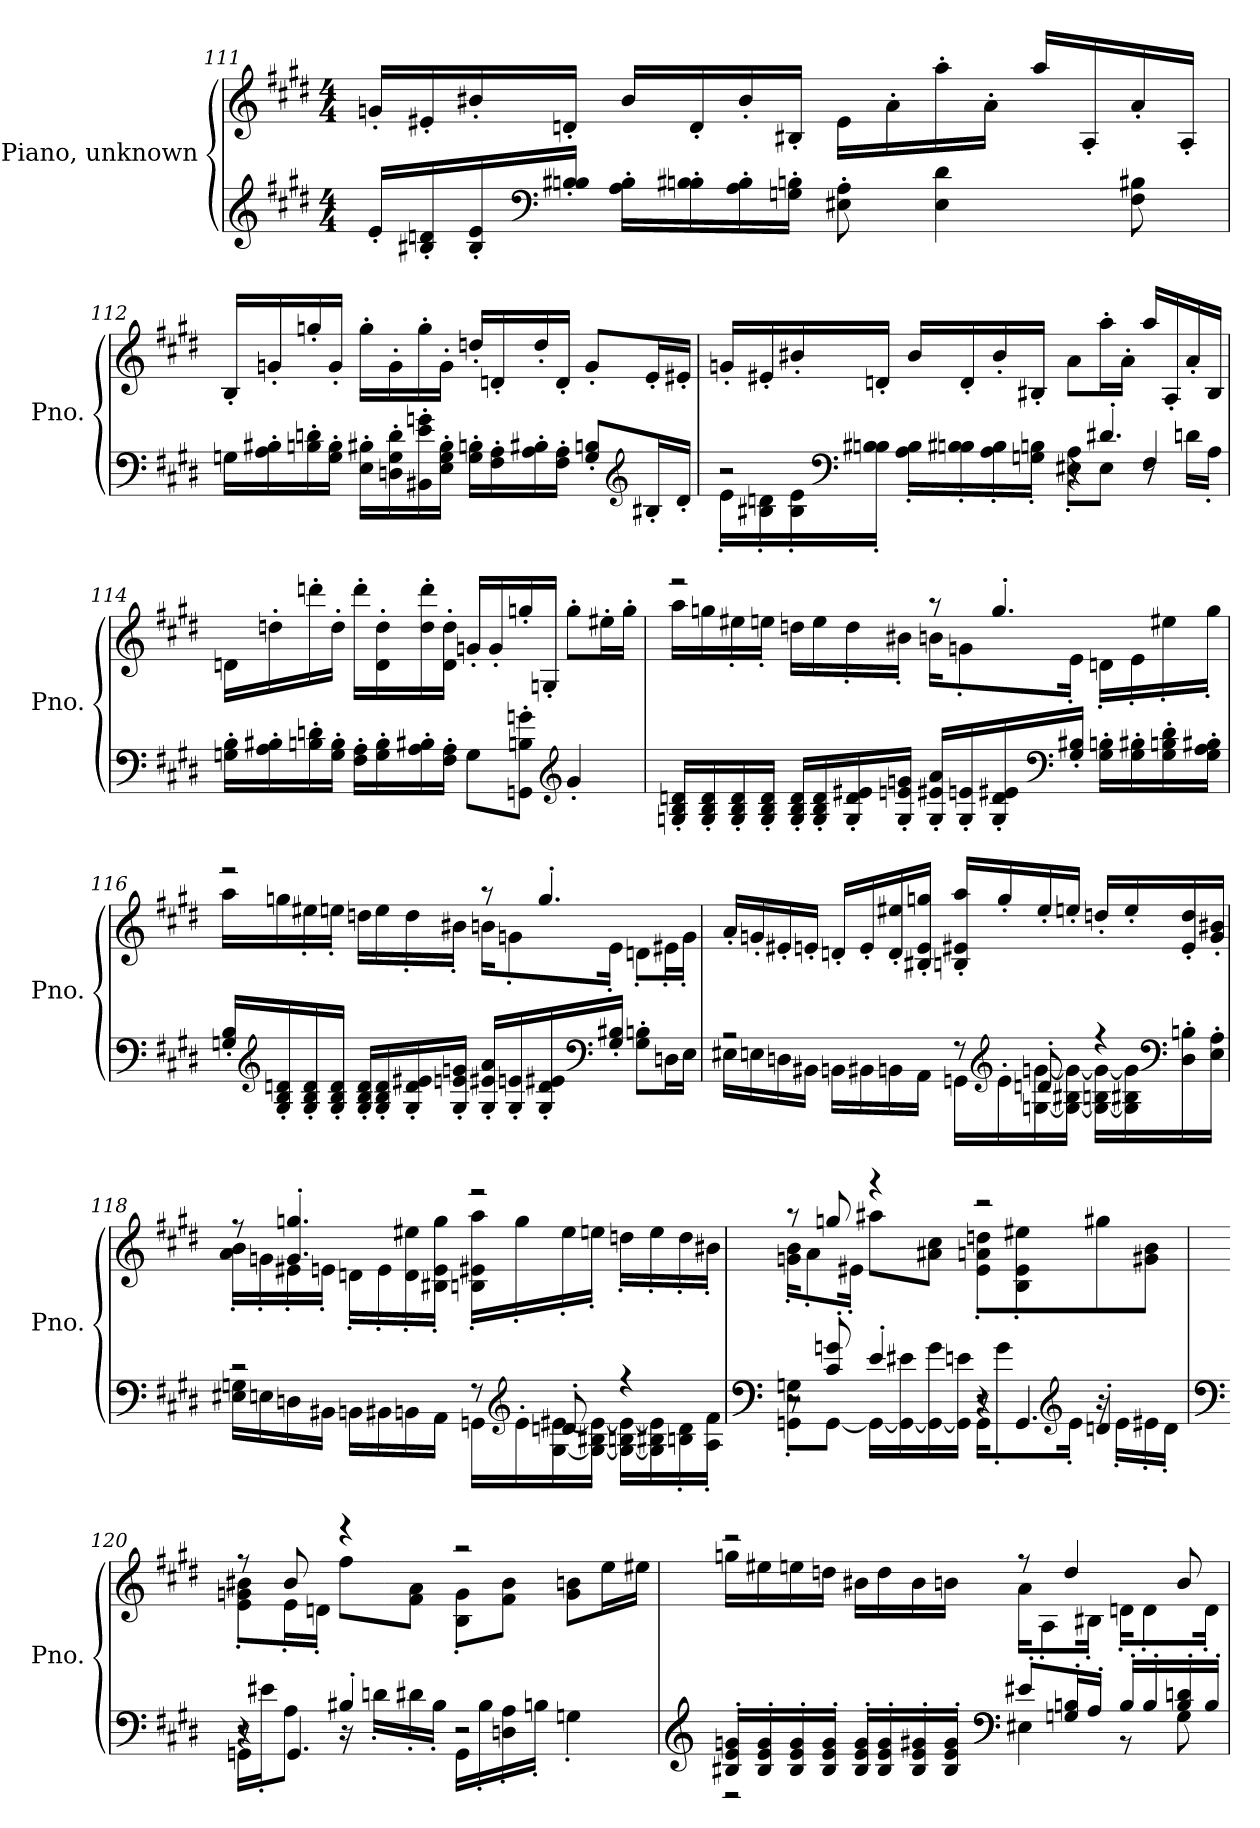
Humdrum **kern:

**kern	**kern
*part1	*part1
*staff2	*staff1
*I"Piano, unknown	*
*I'Pno.	*
!!LO:LB:g=z
*clefG2	*clefG2
*k[f#c#g#d#]	*k[f#c#g#d#]
*M4/4	*M4/4
=111	=111
16e'/LL	16gn'/LL
16B#X/' 16dn/'	16e#X'/
16B#/' 16e/'	16b#X'/
*clefF4	*
16Bn/' 16B#X/'JJ	16dn'/JJ
16A\' 16B#\'LL	16b#/LL
16Bn\' 16B#X\'	16d'/
16A\' 16B#\'	16b#'/
16Gn\' 16Bn\'JJ	16B#X'/JJ
8E#X\' 8A\'	16e#\LL
.	16a'\
4E#\ 4d\	16aa'\
.	16a'\JJ
.	16aa/LL
.	16A'/
8F#\ 8B#X\	16a'/
.	16A'/JJ
!!LO:LB:g=z
=112	=112
16Gn\LL	16B'/LL
16A\' 16B#X\'	16gn'/
16Bn\' 16dn\'	16ggn'/
16G\' 16B\'JJ	16g'/JJ
16E\' 16B#X\'LL	16gg'\LL
16Dn\' 16G\' 16d\'	16g'\
16BB#X\' 16e\' 16gn\'	16gg'\
16E\' 16G\' 16B#\'JJ	16g'\JJ
16G\' 16Bn\'LL	16ddn'/LL
16F#\' 16A\'	16dn'/
16A\' 16B#X\'	16dd'/
16F#\' 16A\'JJ	16d'/JJ
8G/' 8Bn/'L	8g'/L
*clefG2	*
16B#X'/L	16e'/L
16d'/JJ	16e#X'/JJ
!!LO:LB:g=z
=113	=113
*^	*
*	*^	*
2r	16e'\LL	2r	16gn'/LL
.	16B#X\' 16dn\'	.	16e#X'/
.	16B#\' 16e\'	.	16b#X'/
*clefF4	*	*	*
.	16Bn\' 16B#X\'JJ	.	16dn'/JJ
.	16A\' 16B#\'LL	.	16b#/LL
.	16Bn\' 16B#X\'	.	16d'/
.	16A\' 16B#\'	.	16b#'/
.	16Gn\' 16Bn\'JJ	.	16B#X'/JJ
8r	8E#X\' 8A\'L	4r	8a\L
4.d#X'/	8E#\J	.	16aa'\L
.	.	.	16a'\JJ
.	8r	4F#/	16aa/LL
.	.	.	16A'/
.	16dn\LL	.	16a'/
.	16A'\JJ	.	16B#/JJ
*v	*v	*v	*
!!LO:PB:g=z
=114	=114
16Gn\' 16B\'LL	16dn\LL
16A\' 16B#X\'	16ddn'\
16Bn\' 16dn\'	16dddn'\
16G\' 16B\'JJ	16dd'\JJ
16F#\' 16A\'LL	16ddd'\LL
16G\' 16B\'	16d\' 16dd\'
16A\' 16B#X\'	16dd\' 16ddd\'
16F#\' 16A\'JJ	16d\' 16dd\'JJ
8G\L	16gn'/LL
.	16g'/
8GGn\' 8Bn\' 8gn\'J	16ggn'/
.	16Gn'/JJ
*clefG2	*
4g'/	8gg'\L
.	16ee#X'\L
.	16gg'\JJ
!!LO:LB:g=z
=115	=115
*	*^
16Gn/' 16B/' 16dn/'LL	2r	16aa\LL
16G/' 16B/' 16d/'	.	16ggn\
16G/' 16B/' 16d/'	.	16ee#X'\
16G/' 16B/' 16d/'JJ	.	16een'\JJ
16G/' 16B/' 16d/'LL	.	16ddn\LL
16G/' 16B/' 16d/'	.	16ee\
16G/' 16d/' 16e#X/'	.	16dd'\
16G/' 16en/' 16gn/'JJ	.	16b#X'\JJ
16G/' 16e#X/' 16a/'LL	8r	16bn\KL
16G/' 16en/'	.	8gn'\
16G/' 16d/' 16e#X/'	4.gg'/	.
*clefF4	*	*
16G/' 16B#X/'JJ	.	16e'\Jk
16G\' 16Bn\'LL	.	16dn'\LL
16G\' 16B#X\'	.	16e'\
16G\' 16Bn\' 16d\'	.	16ee#X'\
16G\' 16A\' 16B#X\'JJ	.	16gg'\JJ
!!LO:LB:g=z	!!
=116	=116	=116
16Gn/' 16B/'LL	2r	16aa\LL
*clefG2	*	*
16G/' 16B/' 16dn/'	.	16ggn\
16G/' 16B/' 16d/'	.	16ee#X'\
16G/' 16B/' 16d/'JJ	.	16een'\JJ
16G/' 16B/' 16d/'LL	.	16ddn\LL
16G/' 16B/' 16d/'	.	16ee\
16G/' 16d/' 16e#X/'	.	16dd'\
16G/' 16en/' 16gn/'JJ	.	16b#X'\JJ
16G/' 16e#X/' 16a/'LL	8r	16bn\KL
16G/' 16en/'	.	8gn'\
16G/' 16d/' 16e#X/'	4.gg'/	.
*clefF4	*	*
16G/' 16B#X/'JJ	.	16e'\Jk
8G\' 8Bn\'L	.	8dn'\L
16Dn\L	.	16e#X'\L
16E\JJ	.	16g'\JJ
*	*v	*v
!!LO:LB:g=z
=117	=117
*^	*
2r	16E#X\LL	16a'/LL
.	16En\	16gn'/
.	16Dn\	16e#X'/
.	16BB#X\JJ	16en'/JJ
.	16BBn\LL	16dn'/LL
.	16BB#X\	16e'/
.	16BBn\	16d/' 16ee#X/'
.	16AA\JJ	16B#X/' 16e/' 16ggn/'JJ
8r	16GGn\LL	16Bn/' 16e#X/' 16aa/'LL
*clefG2	*	*
.	16e'\	16gg'/
8dn'/	[16Gn\ [16gn\	16ee#'/
.	16G\_ 16B#X\ 16g\_JJ	16een'/JJ
4r	16G\_ 16Bn\ 16g\_LL	16ddn'/LL
.	16G\] 16B#X\ 16g\]	16ee'/
*clefF4	*	*
.	16D\' 16Bn\'	16e#/' 16dd/'
.	16E\' 16A\'JJ	16g/' 16b#X/'JJ
!!LO:LB:g=z
=118	=118	=118
*	*	*^
2r	16E#X\ 16Gn\LL	8r	16a\' 16b\'LL
.	16En\	.	16gn'\
.	16Dn\	4.g/' 4.ggn/'	16e#X'\
.	16BB#X\JJ	.	16en'\JJ
.	16BBn\LL	.	16dn'\LL
.	16BB#X\	.	16e'\
.	16BBn\	.	16d\' 16ee#X\'
.	16AA\JJ	.	16B#X\' 16e\' 16gg\'JJ
8r	16GGn\LL	2r	16Bn\' 16e#X\' 16aa\'LL
*clefG2	*	*	*
.	16e'\	.	16gg'\
8dn'/	[16G\ [16e#X\	.	16ee#'\
.	16G\_ 16B#X\ 16e#\_JJ	.	16een'\JJ
4r	16G\_ 16Bn\ 16e#\_LL	.	16ddn'\LL
.	16G\] 16B#X\ 16e#\]	.	16ee'\
.	16Bn\' 16d\'	.	16dd'\
.	16A\' 16f#\'JJ	.	16b#X'\JJ
*v	*v	*	*
!!LO:LB:g=z	!!
=119	=119	=119
*clefF4	*	*
*^	*	*
*	*^	*	*
2r	8GGn\' 8Gn\'L	8r	8r	16gn\' 16b\'KL
.	.	.	.	8a'\
.	[8GG\J	8c#/' 8gn/'	8ggn/	.
.	.	.	.	16e#X'\Jk
.	16GG\LL_	4e'/	4r	8aa#X\L
.	16GG\_ 16e#X\	.	.	.
.	16GG\_ 16g\	.	.	8a#X\ 8cc#\J
.	16GG\] 16en\JJ	.	.	.
4r	16GG\KL	8r	2r	8e#\' 8an\' 8ddn\'L
.	8g'\	.	.	.
.	.	4.GG/	.	8B\' 8e#\' 8ee#X\'
*clefG2	*	*	*	*
.	16e'\Jk	.	.	.
4dn'/	16r	.	.	8gg#X\
.	16e'\LL	.	.	.
.	16e#X'\	.	.	8g#X\ 8b\J
.	16d'\JJ	.	.	.
!!LO:PB:g=z	!!
=120	=120	=120	=120	=120
*clefF4	*	*	*	*
4r	16GGn\LL	8r	8r	8e\' 8gn\' 8b#X\'L
.	16e#X'\J	.	.	.
.	8A\J	4.GG/	8b#/	16e'\L
.	.	.	.	16dn'\JJ
4B#X'/	16r	.	4r	8ff#\L
.	16dn'\LL	.	.	.
.	16d#X'\	.	.	8f#\ 8a\J
.	16B#'\JJ	.	.	.
2r	16GG\LL	2r	2r	8B\' 8g\'L
.	16B#'\	.	.	.
.	16Dn\' 16A\'	.	.	8f#\ 8b#\J
.	16Bn'\JJ	.	.	.
.	4Gn'\	.	.	8g\ 8bn\L
.	.	.	.	16ee\L
.	.	.	.	16ee#X\JJ
*v	*v	*v	*	*
!!LO:LB:g=z	!!
=121	=121	=121
*clefG2	*	*
*^	*	*
16B#X/' 16e/' 16gn/'LL	2r	2r	16ggn\LL
16B#/' 16e/' 16g/'	.	.	16ee#X\
16B#/' 16e/' 16g/'	.	.	16een\
16B#/' 16e/' 16g/'JJ	.	.	16ddn\JJ
16B#/' 16e/' 16g/'LL	.	.	16b#X\LL
16B#/' 16e/' 16g/'	.	.	16dd\
16B#/' 16e/' 16g#X/'	.	.	16b#\
16B#/' 16e/' 16g#/'JJ	.	.	16bn\JJ
*clefF4	*	*	*
8e#X'/L	4E#X\	8r	16a\KL
.	.	.	8A'\
16Gn/' 16Bn/'L	.	4dd/	.
16A'/JJ	.	.	16B#X'\Jk
16B'/LL	8r	.	16dn'\KL
16B'/	.	.	8d'\
16B/' 16dn/'	8G\	8b/	.
16B'/JJ	.	.	16d'\Jk
*v	*v	*	*
*	*v	*v
=	=
*-	*-
